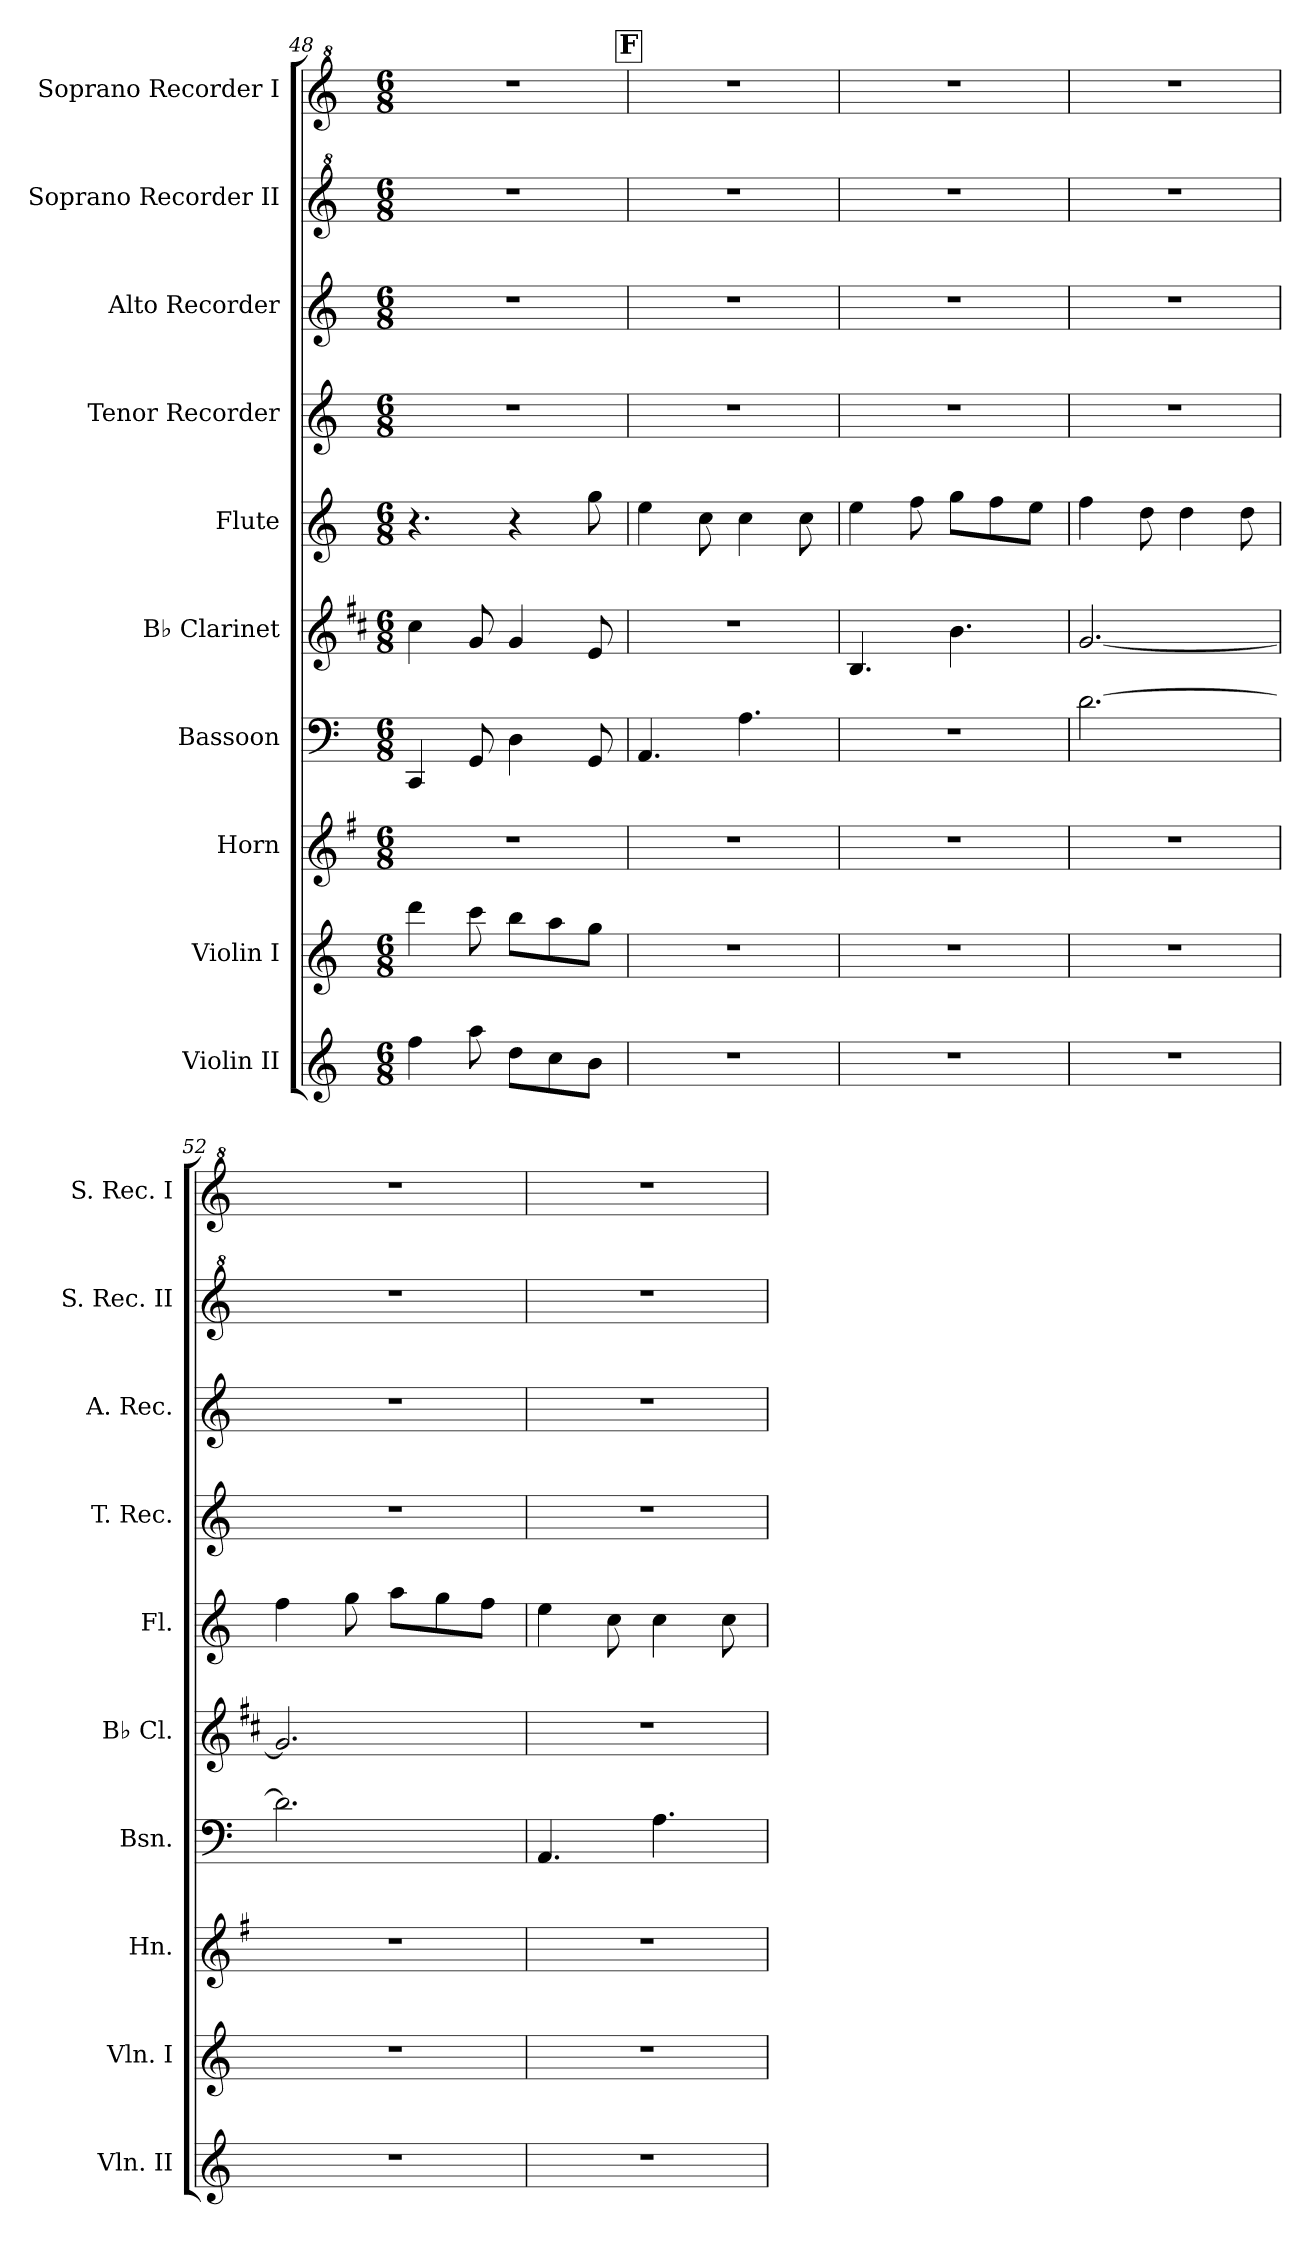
**kern	**kern	**kern	**kern	**kern	**kern	**kern	**kern	**kern	**kern
*part10	*part9	*part8	*part7	*part6	*part5	*part4	*part3	*part2	*part1
*staff10	*staff9	*staff8	*staff7	*staff6	*staff5	*staff4	*staff3	*staff2	*staff1
*I"Violin II	*I"Violin I	*I"Horn	*I"Bassoon	*I"B♭ Clarinet	*I"Flute	*I"Tenor Recorder	*I"Alto Recorder	*I"Soprano Recorder II	*I"Soprano Recorder I
*I'Vln. II	*I'Vln. I	*I'Hn.	*I'Bsn.	*I'B♭ Cl.	*I'Fl.	*I'T. Rec.	*I'A. Rec.	*I'S. Rec. II	*I'S. Rec. I
*clefG2	*clefG2	*clefG2	*clefF4	*clefG2	*clefG2	*clefG2	*clefG2	*clefG^2	*clefG^2
*	*	*ITrd4c7	*	*ITrd1c2	*	*	*	*	*
*k[]	*k[]	*k[]	*k[]	*k[]	*k[]	*k[]	*k[]	*k[]	*k[]
*C:	*C:	*C:	*C:	*C:	*C:	*C:	*C:	*C:	*C:
*M6/8	*M6/8	*M6/8	*M6/8	*M6/8	*M6/8	*M6/8	*M6/8	*M6/8	*M6/8
=48	=48	=48	=48	=48	=48	=48	=48	=48	=48
4ff\	4ddd\	2.r	4CC/	4b\	4.r	2.r	2.r	2.r	2.r
8aa\	8ccc\	.	8GG/	8f/	.	.	.	.	.
8dd\L	8bb\L	.	4D\	4f/	4r	.	.	.	.
8cc\	8aa\	.	.	.	.	.	.	.	.
8b\J	8gg\J	.	8GG/	8d/	8gg\	.	.	.	.
!!LO:REH:place=s1:a:t=F
=49	=49	=49	=49	=49	=49	=49	=49	=49	=49
2.r	2.r	2.r	4.AA/	2.r	4ee\	2.r	2.r	2.r	2.r
.	.	.	.	.	8cc\	.	.	.	.
.	.	.	4.A\	.	4cc\	.	.	.	.
.	.	.	.	.	8cc\	.	.	.	.
=50	=50	=50	=50	=50	=50	=50	=50	=50	=50
2.r	2.r	2.r	2.r	4.A/	4ee\	2.r	2.r	2.r	2.r
.	.	.	.	.	8ff\	.	.	.	.
.	.	.	.	4.a\	8gg\L	.	.	.	.
.	.	.	.	.	8ff\	.	.	.	.
.	.	.	.	.	8ee\J	.	.	.	.
=51	=51	=51	=51	=51	=51	=51	=51	=51	=51
2.r	2.r	2.r	[2.d\	[2.f/	4ff\	2.r	2.r	2.r	2.r
.	.	.	.	.	8dd\	.	.	.	.
.	.	.	.	.	4dd\	.	.	.	.
.	.	.	.	.	8dd\	.	.	.	.
=52	=52	=52	=52	=52	=52	=52	=52	=52	=52
2.r	2.r	2.r	2.d\]	2.f/]	4ff\	2.r	2.r	2.r	2.r
.	.	.	.	.	8gg\	.	.	.	.
.	.	.	.	.	8aa\L	.	.	.	.
.	.	.	.	.	8gg\	.	.	.	.
.	.	.	.	.	8ff\J	.	.	.	.
=53	=53	=53	=53	=53	=53	=53	=53	=53	=53
2.r	2.r	2.r	4.AA/	2.r	4ee\	2.r	2.r	2.r	2.r
.	.	.	.	.	8cc\	.	.	.	.
.	.	.	4.A\	.	4cc\	.	.	.	.
.	.	.	.	.	8cc\	.	.	.	.
=	=	=	=	=	=	=	=	=	=
*-	*-	*-	*-	*-	*-	*-	*-	*-	*-
